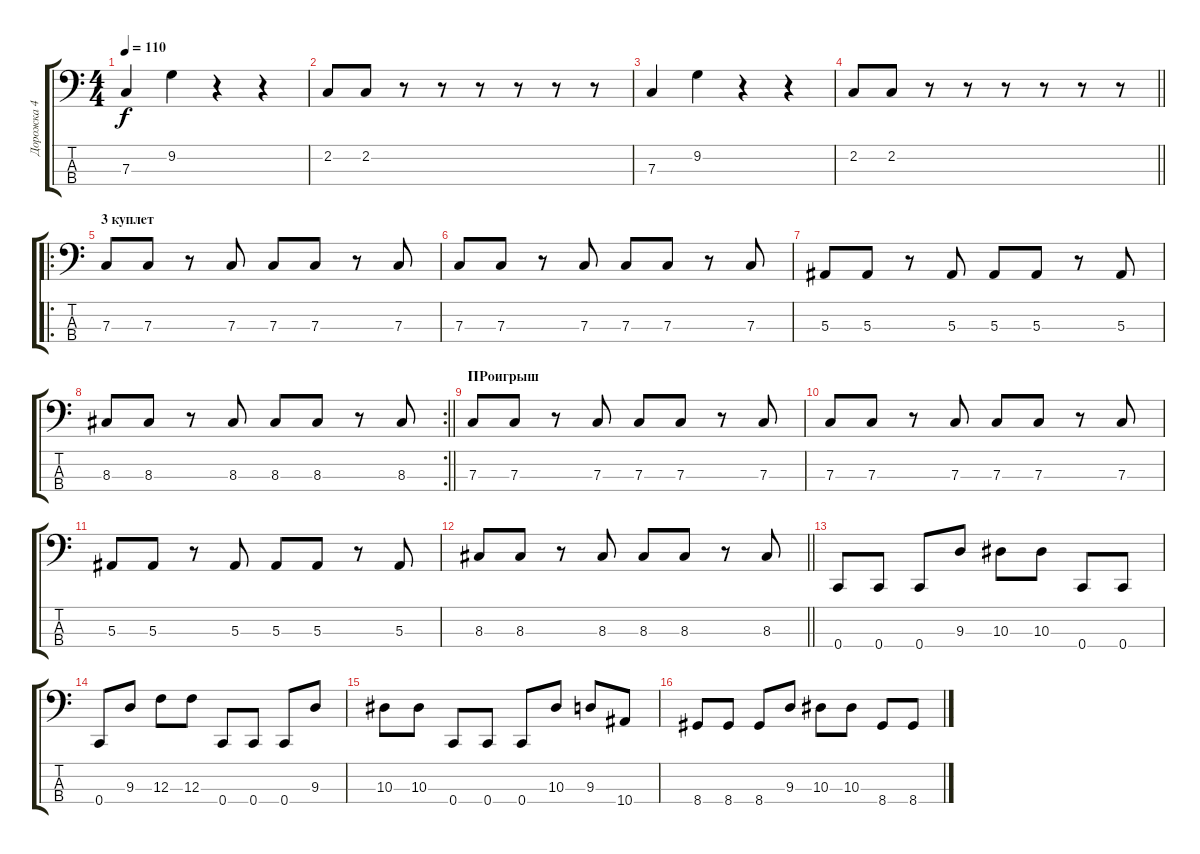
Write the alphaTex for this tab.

\track ("Дорожка 4" "Дорожка 4") {instrument slapbass1}
\staff {score tabs}
\tuning (Eb2 Bb1 F1 C1) {hide}
\ts (4 4)
\tempo 110
\clef f4
\ks c
7.3.4{dy f} 9.2.4 r.4 r.4 |
2.2.8 2.2.8 r.8 r.8 r.8 r.8 r.8 r.8 |
7.3.4 9.2.4 r.4 r.4 |
\barLineRight lightlight
2.2.8 2.2.8 r.8 r.8 r.8 r.8 r.8 r.8 |
\ro
\section ("" "3 куплет")
7.3.8 7.3.8 r.8 7.3.8 7.3.8 7.3.8 r.8 7.3.8 |
7.3.8 7.3.8 r.8 7.3.8 7.3.8 7.3.8 r.8 7.3.8 |
5.3.8 5.3.8 r.8 5.3.8 5.3.8 5.3.8 r.8 5.3.8 |
\rc 2
\barLineRight lightlight
8.3.8 8.3.8 r.8 8.3.8 8.3.8 8.3.8 r.8 8.3.8 |
\section ("" "ПРоигрыш")
7.3.8 7.3.8 r.8 7.3.8 7.3.8 7.3.8 r.8 7.3.8 |
7.3.8 7.3.8 r.8 7.3.8 7.3.8 7.3.8 r.8 7.3.8 |
5.3.8 5.3.8 r.8 5.3.8 5.3.8 5.3.8 r.8 5.3.8 |
\barLineRight lightlight
8.3.8 8.3.8 r.8 8.3.8 8.3.8 8.3.8 r.8 8.3.8 |
0.4.8 0.4.8 0.4.8 9.3.8 10.3.8 10.3.8 0.4.8 0.4.8 |
0.4.8 9.3.8 12.3.8 12.3.8 0.4.8 0.4.8 0.4.8 9.3.8 |
10.3.8 10.3.8 0.4.8 0.4.8 0.4.8 10.3.8 9.3.8 10.4.8 |
8.4.8 8.4.8 8.4.8 9.3.8 10.3.8 10.3.8 8.4.8 8.4.8
